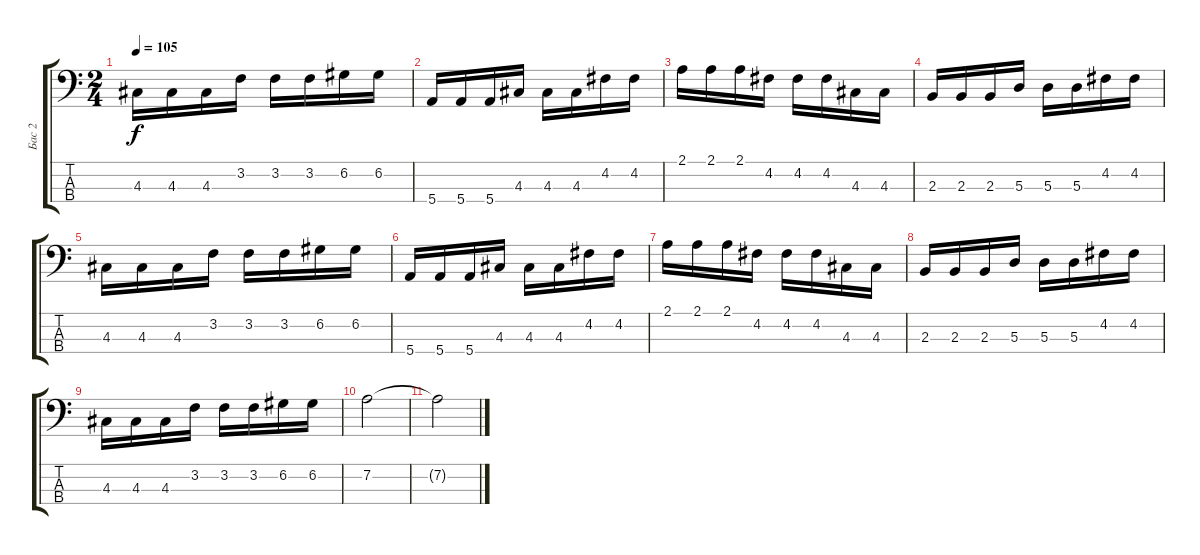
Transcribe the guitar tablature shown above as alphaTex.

\track ("Бас 2" "Бас 2") {instrument electricbasspick}
\staff {score tabs}
\tuning (G2 D2 A1 E1) {hide}
\ts (2 4)
\tempo 105
\clef f4
\ks c
4.3.16{dy f} 4.3.16 4.3.16 3.2.16 3.2.16 3.2.16 6.2.16 6.2.16 |
5.4.16 5.4.16 5.4.16 4.3.16 4.3.16 4.3.16 4.2.16 4.2.16 |
2.1.16 2.1.16 2.1.16 4.2.16 4.2.16 4.2.16 4.3.16 4.3.16 |
2.3.16 2.3.16 2.3.16 5.3.16 5.3.16 5.3.16 4.2.16 4.2.16 |
4.3.16 4.3.16 4.3.16 3.2.16 3.2.16 3.2.16 6.2.16 6.2.16 |
5.4.16 5.4.16 5.4.16 4.3.16 4.3.16 4.3.16 4.2.16 4.2.16 |
2.1.16 2.1.16 2.1.16 4.2.16 4.2.16 4.2.16 4.3.16 4.3.16 |
2.3.16 2.3.16 2.3.16 5.3.16 5.3.16 5.3.16 4.2.16 4.2.16 |
4.3.16 4.3.16 4.3.16 3.2.16 3.2.16 3.2.16 6.2.16 6.2.16 |
7.2.2 |
7.2{t}.2
